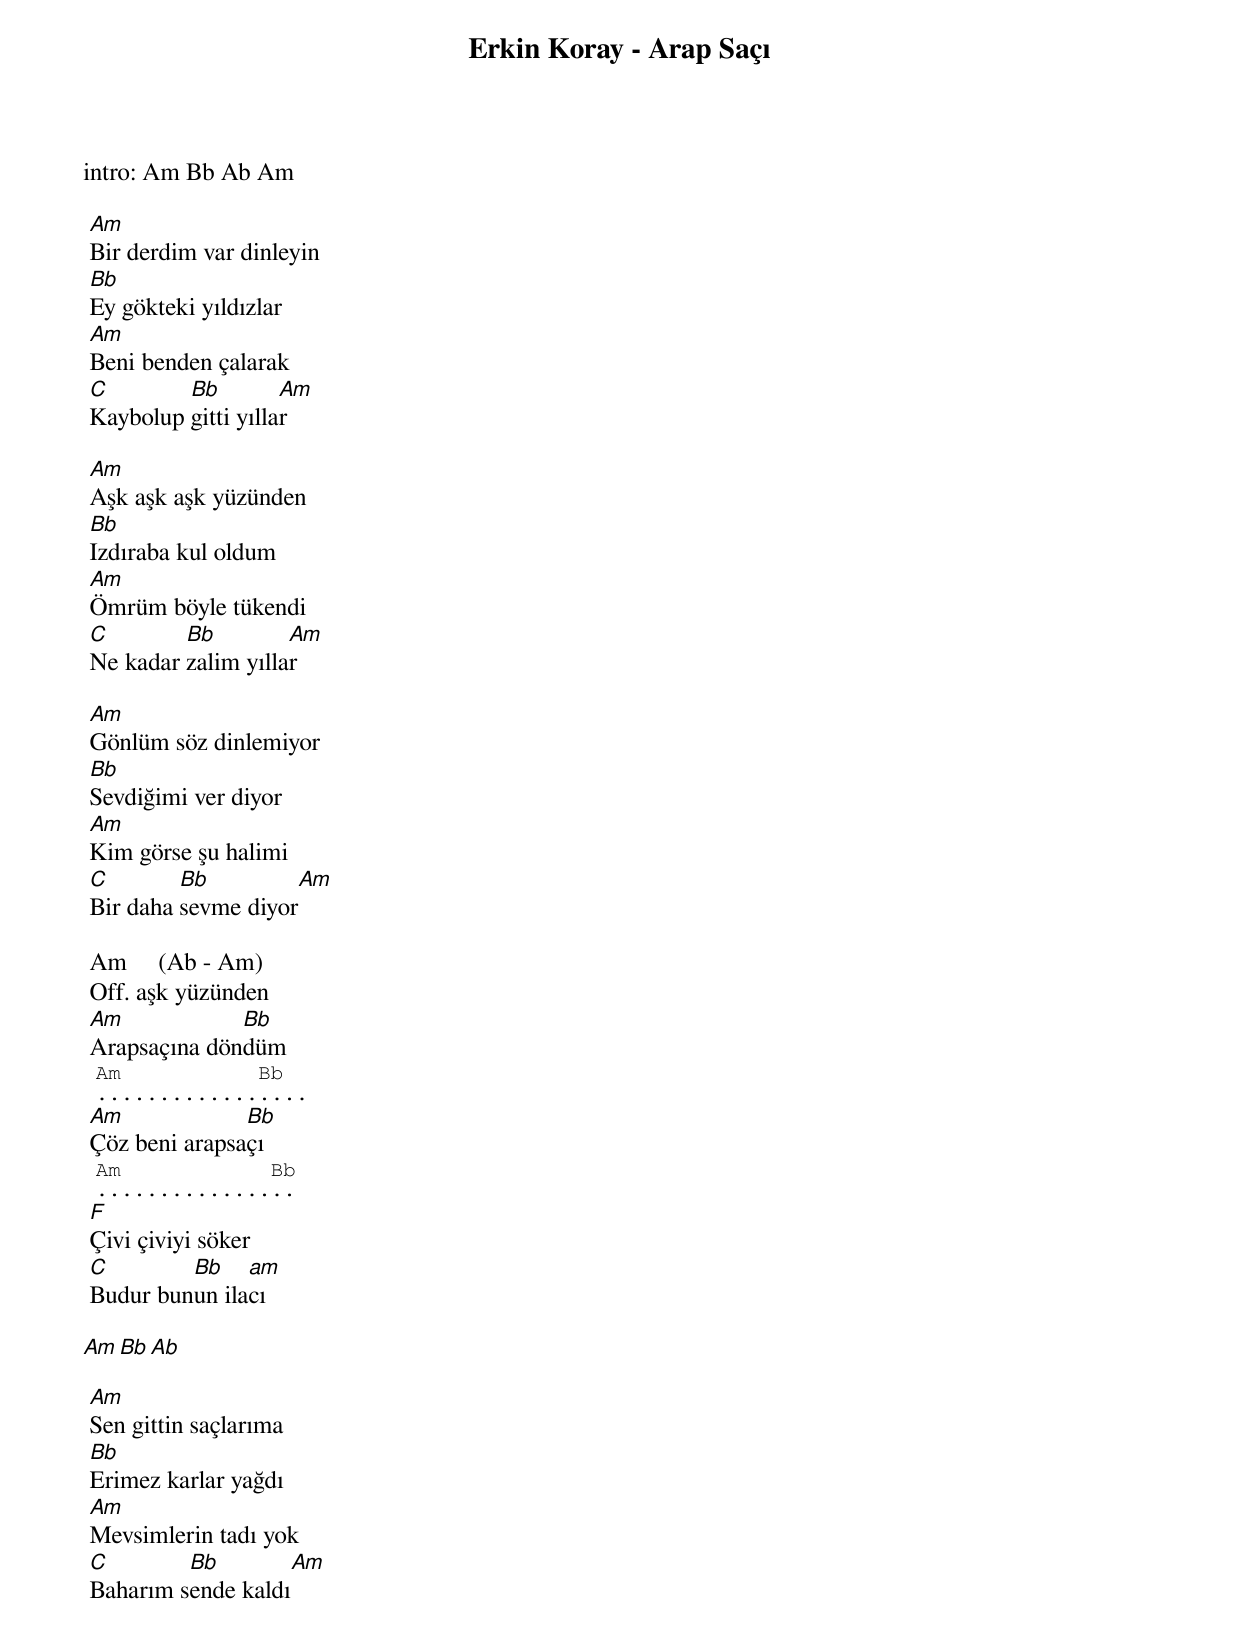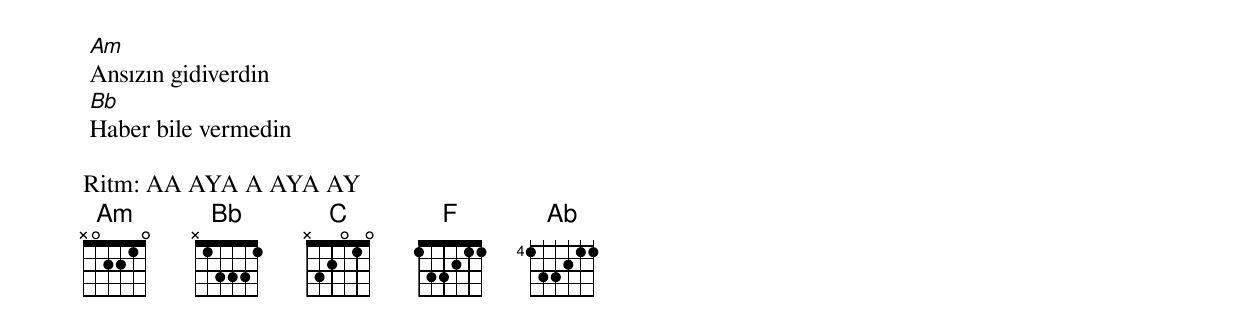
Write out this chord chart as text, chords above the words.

Erkin Koray - Arap Saçı

intro: Am Bb Ab Am

 Am
 Bir derdim var dinleyin
 Bb
 Ey gökteki yıldızlar
 Am
 Beni benden çalarak
 C        Bb         Am
 Kaybolup gitti yıllar

 Am
 Aşk aşk aşk yüzünden
 Bb
 Izdıraba kul oldum
 Am
 Ömrüm böyle tükendi
 C        Bb         Am
 Ne kadar zalim yıllar

 Am
 Gönlüm söz dinlemiyor
 Bb
 Sevdiğimi ver diyor
 Am
 Kim görse şu halimi
 C        Bb         Am
 Bir daha sevme diyor

 Am     (Ab - Am)
 Off. aşk yüzünden
 Am            Bb
 Arapsaçına döndüm
 Am           Bb
 .................
 Am             Bb
 Çöz beni arapsaçı
 Am            Bb
 ................
 F
 Çivi çiviyi söker
 C        Bb    am
 Budur bunun ilacı

 Am Bb Ab

 Am
 Sen gittin saçlarıma
 Bb
 Erimez karlar yağdı
 Am
 Mevsimlerin tadı yok
 C        Bb         Am
 Baharım sende kaldı

 Am
 Ansızın gidiverdin
 Bb
 Haber bile vermedin

Ritm: AA AYA A AYA AY
